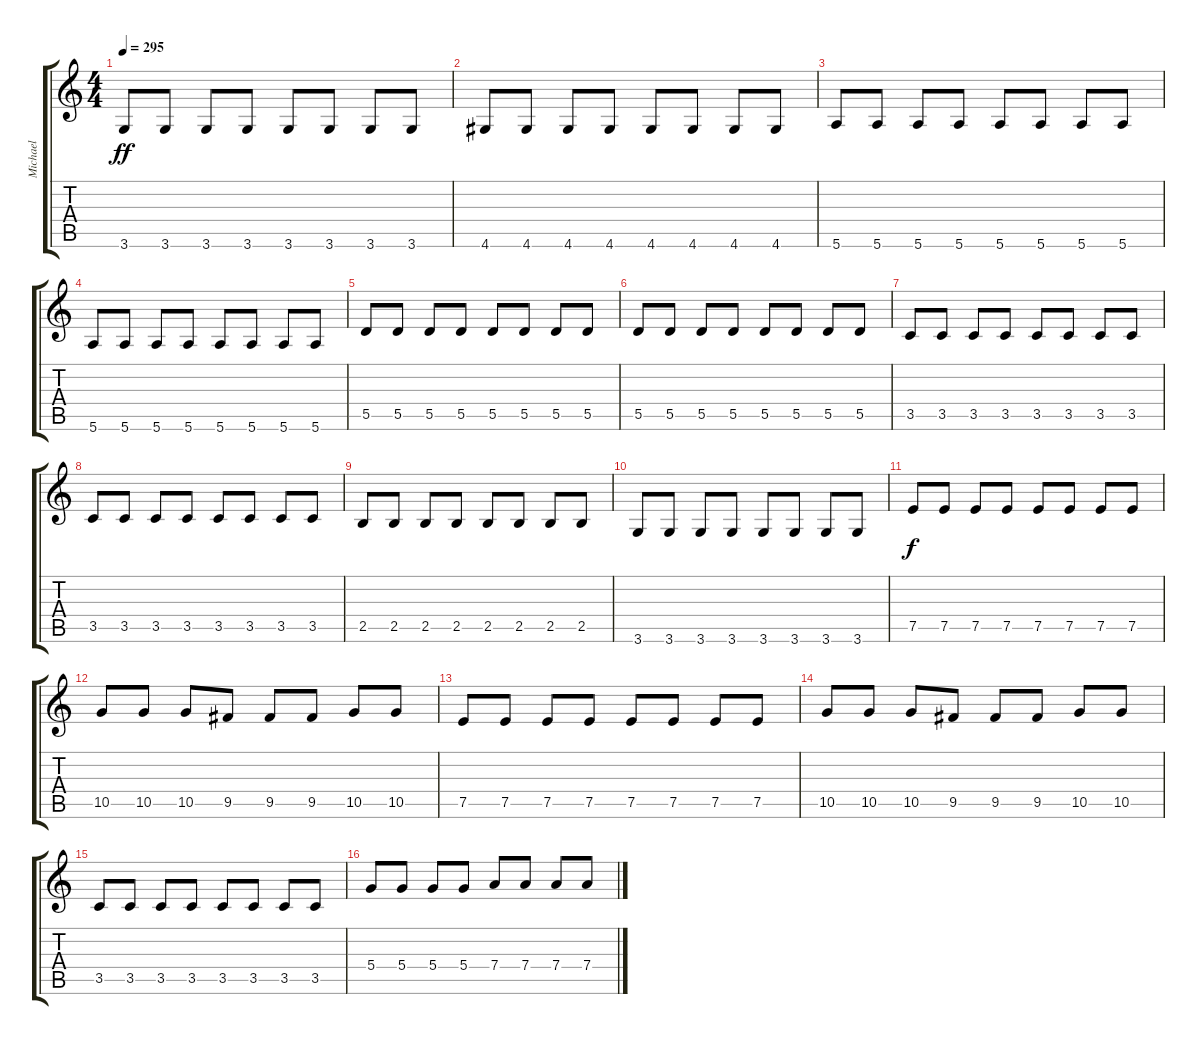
\track ("Michael" "Michael") {instrument overdrivenguitar}
\staff {score tabs}
\tuning (E4 B3 G3 D3 A2 E2) {hide}
\ts (4 4)
\tempo 295
\clef g2
\ks c
3.6.8{dy ff} 3.6.8 3.6.8 3.6.8 3.6.8 3.6.8 3.6.8 3.6.8 |
4.6.8 4.6.8 4.6.8 4.6.8 4.6.8 4.6.8 4.6.8 4.6.8 |
5.6.8 5.6.8 5.6.8 5.6.8 5.6.8 5.6.8 5.6.8 5.6.8 |
5.6.8 5.6.8 5.6.8 5.6.8 5.6.8 5.6.8 5.6.8 5.6.8 |
5.5.8 5.5.8 5.5.8 5.5.8 5.5.8 5.5.8 5.5.8 5.5.8 |
5.5.8 5.5.8 5.5.8 5.5.8 5.5.8 5.5.8 5.5.8 5.5.8 |
3.5.8 3.5.8 3.5.8 3.5.8 3.5.8 3.5.8 3.5.8 3.5.8 |
3.5.8 3.5.8 3.5.8 3.5.8 3.5.8 3.5.8 3.5.8 3.5.8 |
2.5.8 2.5.8 2.5.8 2.5.8 2.5.8 2.5.8 2.5.8 2.5.8 |
3.6.8 3.6.8 3.6.8 3.6.8 3.6.8 3.6.8 3.6.8 3.6.8 |
7.5.8{dy f} 7.5.8 7.5.8 7.5.8 7.5.8 7.5.8 7.5.8 7.5.8 |
10.5.8 10.5.8 10.5.8 9.5.8 9.5.8 9.5.8 10.5.8 10.5.8 |
7.5.8 7.5.8 7.5.8 7.5.8 7.5.8 7.5.8 7.5.8 7.5.8 |
10.5.8 10.5.8 10.5.8 9.5.8 9.5.8 9.5.8 10.5.8 10.5.8 |
3.5.8 3.5.8 3.5.8 3.5.8 3.5.8 3.5.8 3.5.8 3.5.8 |
5.4.8 5.4.8 5.4.8 5.4.8 7.4.8 7.4.8 7.4.8 7.4.8
